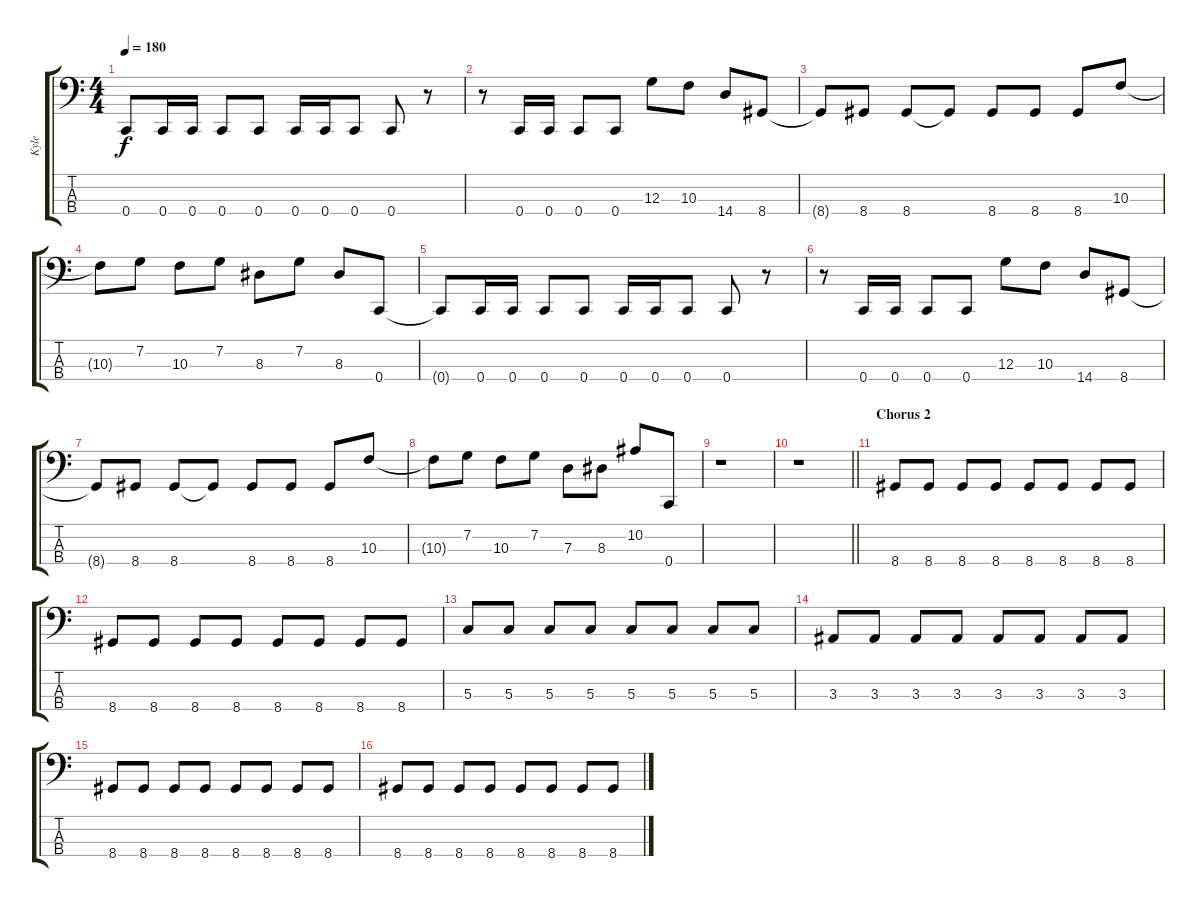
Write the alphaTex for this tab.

\track ("Kyle" "Kyle") {instrument electricbasspick}
\staff {score tabs}
\tuning (F2 C2 G1 C1) {hide}
\ts (4 4)
\tempo 180
\clef f4
\ks c
0.4{t}.8{dy f} 0.4.16 0.4.16 0.4.8 0.4.8 0.4.16 0.4.16 0.4.8 0.4.8 r.8 |
r.8 0.4.16 0.4.16 0.4.8 0.4.8 12.3.8 10.3.8 14.4.8 8.4.8 |
8.4{t}.8 8.4.8 8.4.8 8.4{t}.8 8.4.8 8.4.8 8.4.8 10.3.8 |
10.3{t}.8 7.2.8 10.3.8 7.2.8 8.3.8 7.2.8 8.3.8 0.4.8 |
0.4{t}.8 0.4.16 0.4.16 0.4.8 0.4.8 0.4.16 0.4.16 0.4.8 0.4.8 r.8 |
r.8 0.4.16 0.4.16 0.4.8 0.4.8 12.3.8 10.3.8 14.4.8 8.4.8 |
8.4{t}.8 8.4.8 8.4.8 8.4{t}.8 8.4.8 8.4.8 8.4.8 10.3.8 |
10.3{t}.8 7.2.8 10.3.8 7.2.8 7.3.8 8.3.8 10.2.8 0.4.8 |
r.1 |
\barLineRight lightlight
r.1 |
\section ("" "Chorus 2")
8.4.8 8.4.8 8.4.8 8.4.8 8.4.8 8.4.8 8.4.8 8.4.8 |
8.4.8 8.4.8 8.4.8 8.4.8 8.4.8 8.4.8 8.4.8 8.4.8 |
5.3.8 5.3.8 5.3.8 5.3.8 5.3.8 5.3.8 5.3.8 5.3.8 |
3.3.8 3.3.8 3.3.8 3.3.8 3.3.8 3.3.8 3.3.8 3.3.8 |
8.4.8 8.4.8 8.4.8 8.4.8 8.4.8 8.4.8 8.4.8 8.4.8 |
8.4.8 8.4.8 8.4.8 8.4.8 8.4.8 8.4.8 8.4.8 8.4.8
